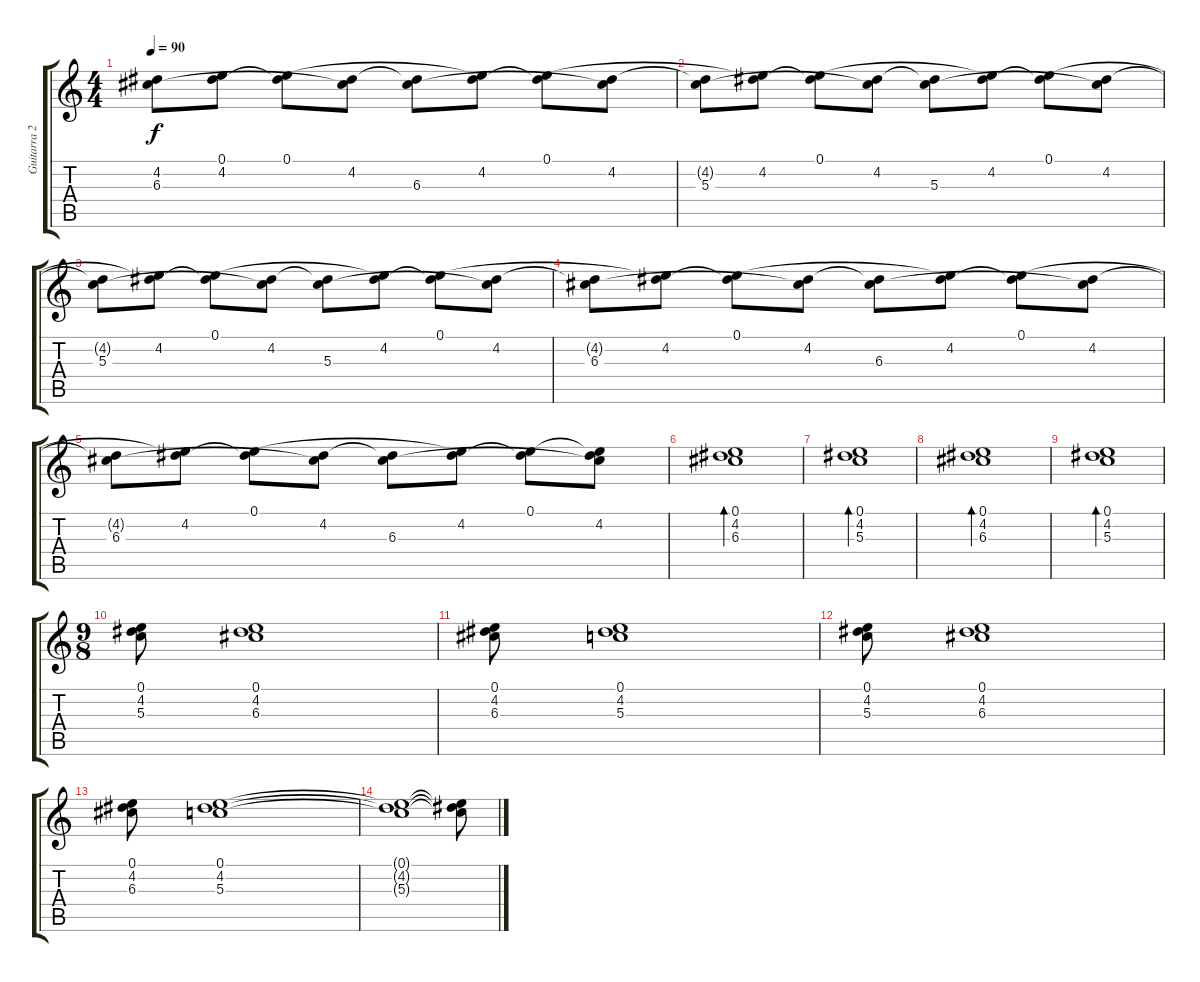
\track ("Guitarra 2" "Guitarra 2") {instrument acousticguitarsteel}
\staff {score tabs}
\tuning (E4 B3 G3 D3 A2 E2) {hide}
\ts (4 4)
\tempo 90
\clef g2
\ks c
(4.2{t} 6.3).8{dy f} (0.1{t} 4.2).8 (0.1 4.2{t}).8 (4.2 6.3{t}).8 (4.2{t} 6.3).8 (0.1{t} 4.2).8 (0.1 4.2{t}).8 (4.2 6.3{t}).8 |
(4.2{t} 5.3).8 (0.1{t} 4.2).8 (0.1 4.2{t}).8 (4.2 5.3{t}).8 (4.2{t} 5.3).8 (0.1{t} 4.2).8 (0.1 4.2{t}).8 (4.2 5.3{t}).8 |
(4.2{t} 5.3).8 (0.1{t} 4.2).8 (0.1 4.2{t}).8 (4.2 5.3{t}).8 (4.2{t} 5.3).8 (0.1{t} 4.2).8 (0.1 4.2{t}).8 (4.2 5.3{t}).8 |
(4.2{t} 6.3).8 (0.1{t} 4.2).8 (0.1 4.2{t}).8 (4.2 6.3{t}).8 (4.2{t} 6.3).8 (0.1{t} 4.2).8 (0.1 4.2{t}).8 (4.2 6.3{t}).8 |
(4.2{t} 6.3).8 (0.1{t} 4.2).8 (0.1 4.2{t}).8 (4.2 6.3{t}).8 (4.2{t} 6.3).8 (0.1{t} 4.2).8 (0.1 4.2{t}).8 (0.1{t} 4.2 6.3{t}).8 |
(0.1 4.2 6.3).1{bd 240} |
(0.1 4.2 5.3).1{bd 240} |
(0.1 4.2 6.3).1{bd 240} |
(0.1 4.2 5.3).1{bd 240} |
\ts (9 8)
(0.1 4.2 5.3).8 (0.1 4.2 6.3).1 |
(0.1 4.2 6.3).8 (0.1 4.2 5.3).1 |
(0.1 4.2 5.3).8 (0.1 4.2 6.3).1 |
(0.1 4.2 6.3).8 (0.1 4.2 5.3).1 |
(0.1{t} 4.2{t} 5.3{t}).1 (0.1{t} 4.2{t} 5.3{t}).8
